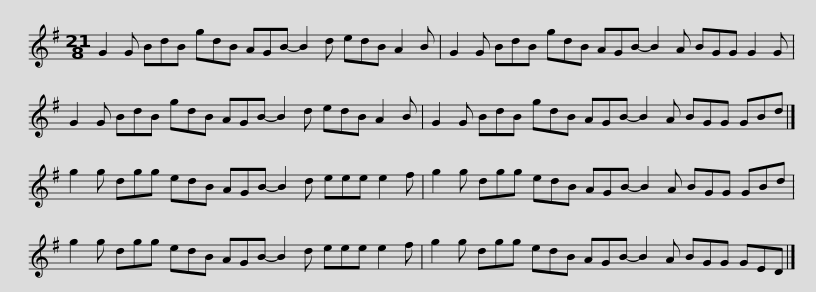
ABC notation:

X:1
L:1/8
M:21/8
I:linebreak $
K:G
V:1 treble
V:1
 G2 G BdB gdB AGB- B2 d edB A2 B |$ G2 G BdB gdB AGB- B2 A BGG G2 G | G2 G BdB gdB AGB- B2 d edB A2 B |$ G2 G BdB gdB AGB- B2 A BGG GBd |] g2 g dgg edB AGB- B2 d eee e2 f |$ %5
 g2 g dgg edB AGB- B2 A BGG GBd | g2 g dgg edB AGB- B2 d eee e2 f |$ g2 g dgg edB AGB- B2 A BGG GED |] %8
